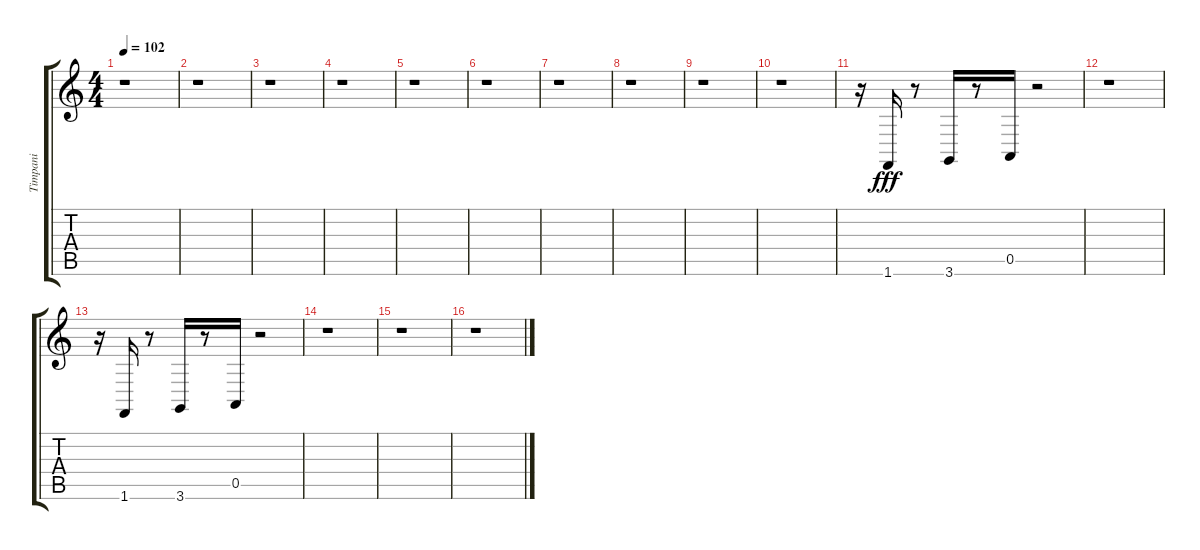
\track ("Timpani             " "Timpani   ") {instrument timpani}
\staff {score tabs}
\tuning (E4 B3 G3 D3 A2 E2) {hide}
\ts (4 4)
\tempo 102
\clef g2
\ks c
r.1{dy f} |
r.1 |
r.1 |
r.1 |
r.1 |
r.1 |
r.1 |
r.1 |
r.1 |
r.1 |
r.16 1.6.16{dy fff} r.8 3.6.16 r.8 0.5.16 r.2 |
r.1 |
r.16 1.6.16 r.8 3.6.16 r.8 0.5.16 r.2 |
r.1 |
r.1 |
r.1
